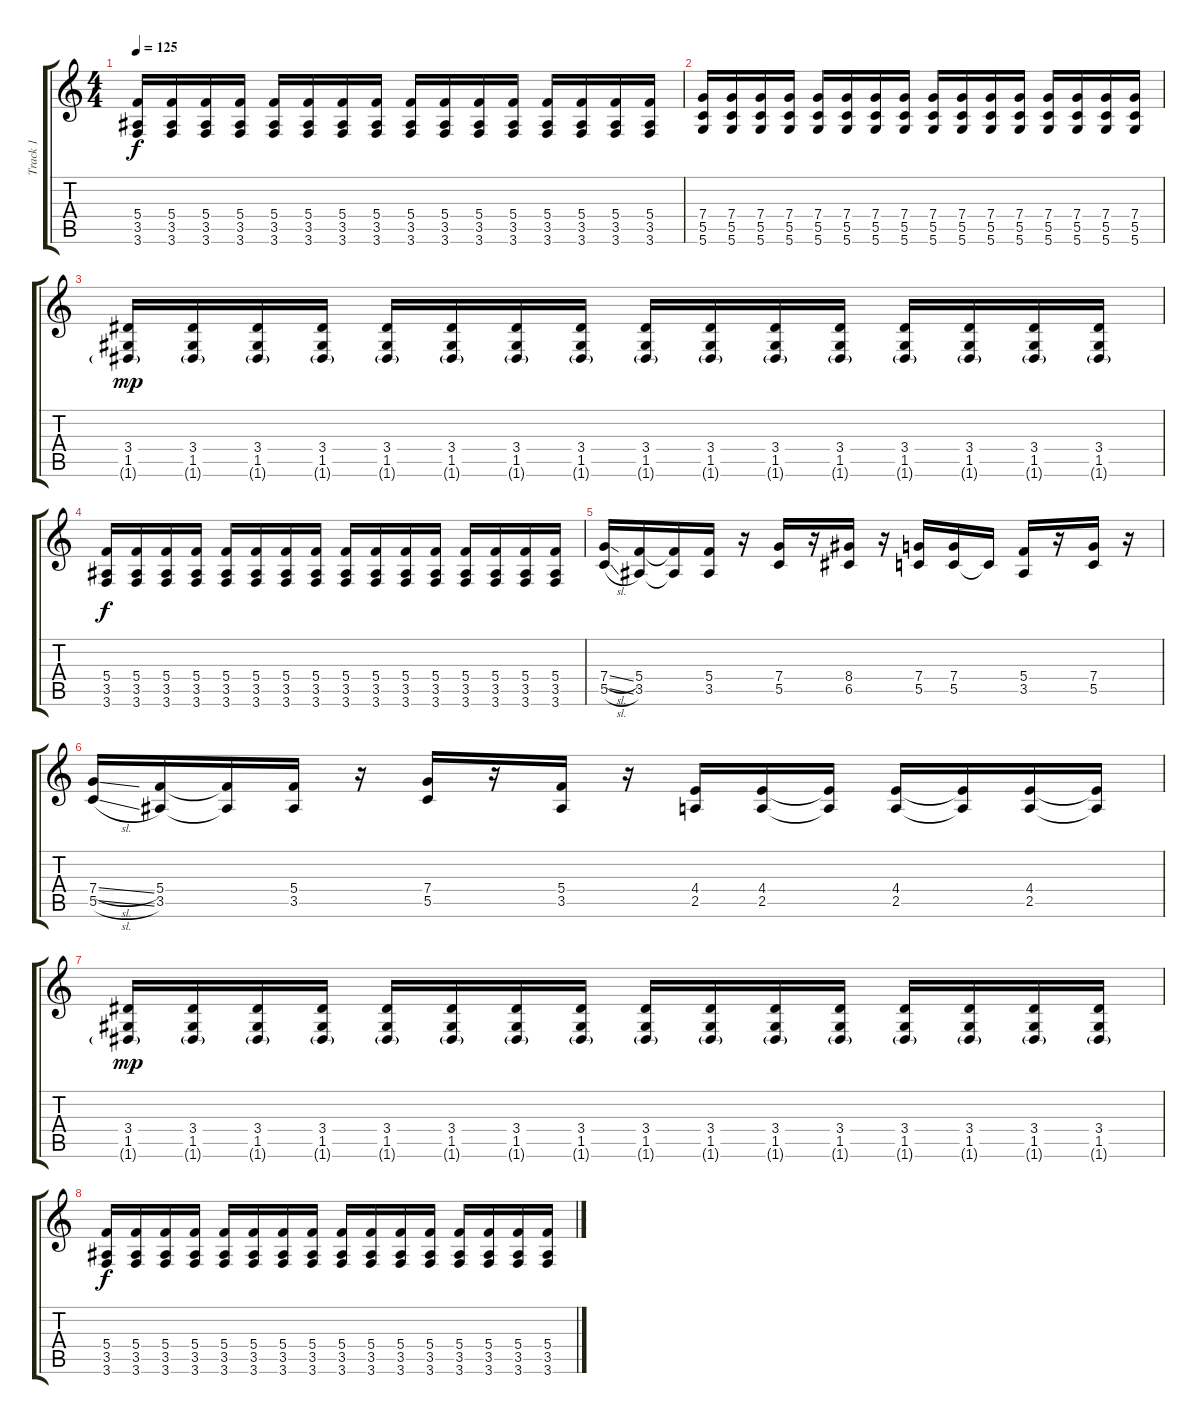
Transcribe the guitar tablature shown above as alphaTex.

\track ("Track 1" "Track 1") {instrument distortionguitar}
\staff {score tabs}
\tuning (D4 A3 F3 C3 G2 D2) {hide}
\ts (4 4)
\tempo 125
\clef g2
\ks c
(5.4 3.5 3.6).16{dy f} (5.4 3.5 3.6).16 (5.4 3.5 3.6).16 (5.4 3.5 3.6).16 (5.4 3.5 3.6).16 (5.4 3.5 3.6).16 (5.4 3.5 3.6).16 (5.4 3.5 3.6).16 (5.4 3.5 3.6).16 (5.4 3.5 3.6).16 (5.4 3.5 3.6).16 (5.4 3.5 3.6).16 (5.4 3.5 3.6).16 (5.4 3.5 3.6).16 (5.4 3.5 3.6).16 (5.4 3.5 3.6).16 |
(7.4 5.5 5.6).16 (7.4 5.5 5.6).16 (7.4 5.5 5.6).16 (7.4 5.5 5.6).16 (7.4 5.5 5.6).16 (7.4 5.5 5.6).16 (7.4 5.5 5.6).16 (7.4 5.5 5.6).16 (7.4 5.5 5.6).16 (7.4 5.5 5.6).16 (7.4 5.5 5.6).16 (7.4 5.5 5.6).16 (7.4 5.5 5.6).16 (7.4 5.5 5.6).16 (7.4 5.5 5.6).16 (7.4 5.5 5.6).16 |
(3.4 1.5 1.6{g}).16{dy mp} (3.4 1.5 1.6{g}).16 (3.4 1.5 1.6{g}).16 (3.4 1.5 1.6{g}).16 (3.4 1.5 1.6{g}).16 (3.4 1.5 1.6{g}).16 (3.4 1.5 1.6{g}).16 (3.4 1.5 1.6{g}).16 (3.4 1.5 1.6{g}).16 (3.4 1.5 1.6{g}).16 (3.4 1.5 1.6{g}).16 (3.4 1.5 1.6{g}).16 (3.4 1.5 1.6{g}).16 (3.4 1.5 1.6{g}).16 (3.4 1.5 1.6{g}).16 (3.4 1.5 1.6{g}).16 |
(5.4 3.5 3.6).16{dy f} (5.4 3.5 3.6).16 (5.4 3.5 3.6).16 (5.4 3.5 3.6).16 (5.4 3.5 3.6).16 (5.4 3.5 3.6).16 (5.4 3.5 3.6).16 (5.4 3.5 3.6).16 (5.4 3.5 3.6).16 (5.4 3.5 3.6).16 (5.4 3.5 3.6).16 (5.4 3.5 3.6).16 (5.4 3.5 3.6).16 (5.4 3.5 3.6).16 (5.4 3.5 3.6).16 (5.4 3.5 3.6).16 |
(7.4{sl} 5.5{sl}).16 (5.4 3.5).16 (5.4{t} 3.5{t}).16 (5.4 3.5).16 r.16 (7.4 5.5).16 r.16 (8.4 6.5).16 r.16 (7.4 5.5).16 (7.4 5.5).16 5.5{t}.16 (5.4 3.5).16 r.16 (7.4 5.5).16 r.16 |
(7.4{sl} 5.5{sl}).16 (5.4 3.5).16 (5.4{t} 3.5{t}).16 (5.4 3.5).16 r.16 (7.4 5.5).16 r.16 (5.4 3.5).16 r.16 (4.4 2.5).16 (4.4 2.5).16 (4.4{t} 2.5{t}).16 (4.4 2.5).16 (4.4{t} 2.5{t}).16 (4.4 2.5).16 (4.4{t} 2.5{t}).16 |
(3.4 1.5 1.6{g}).16{dy mp} (3.4 1.5 1.6{g}).16 (3.4 1.5 1.6{g}).16 (3.4 1.5 1.6{g}).16 (3.4 1.5 1.6{g}).16 (3.4 1.5 1.6{g}).16 (3.4 1.5 1.6{g}).16 (3.4 1.5 1.6{g}).16 (3.4 1.5 1.6{g}).16 (3.4 1.5 1.6{g}).16 (3.4 1.5 1.6{g}).16 (3.4 1.5 1.6{g}).16 (3.4 1.5 1.6{g}).16 (3.4 1.5 1.6{g}).16 (3.4 1.5 1.6{g}).16 (3.4 1.5 1.6{g}).16 |
(5.4 3.5 3.6).16{dy f} (5.4 3.5 3.6).16 (5.4 3.5 3.6).16 (5.4 3.5 3.6).16 (5.4 3.5 3.6).16 (5.4 3.5 3.6).16 (5.4 3.5 3.6).16 (5.4 3.5 3.6).16 (5.4 3.5 3.6).16 (5.4 3.5 3.6).16 (5.4 3.5 3.6).16 (5.4 3.5 3.6).16 (5.4 3.5 3.6).16 (5.4 3.5 3.6).16 (5.4 3.5 3.6).16 (5.4 3.5 3.6).16
